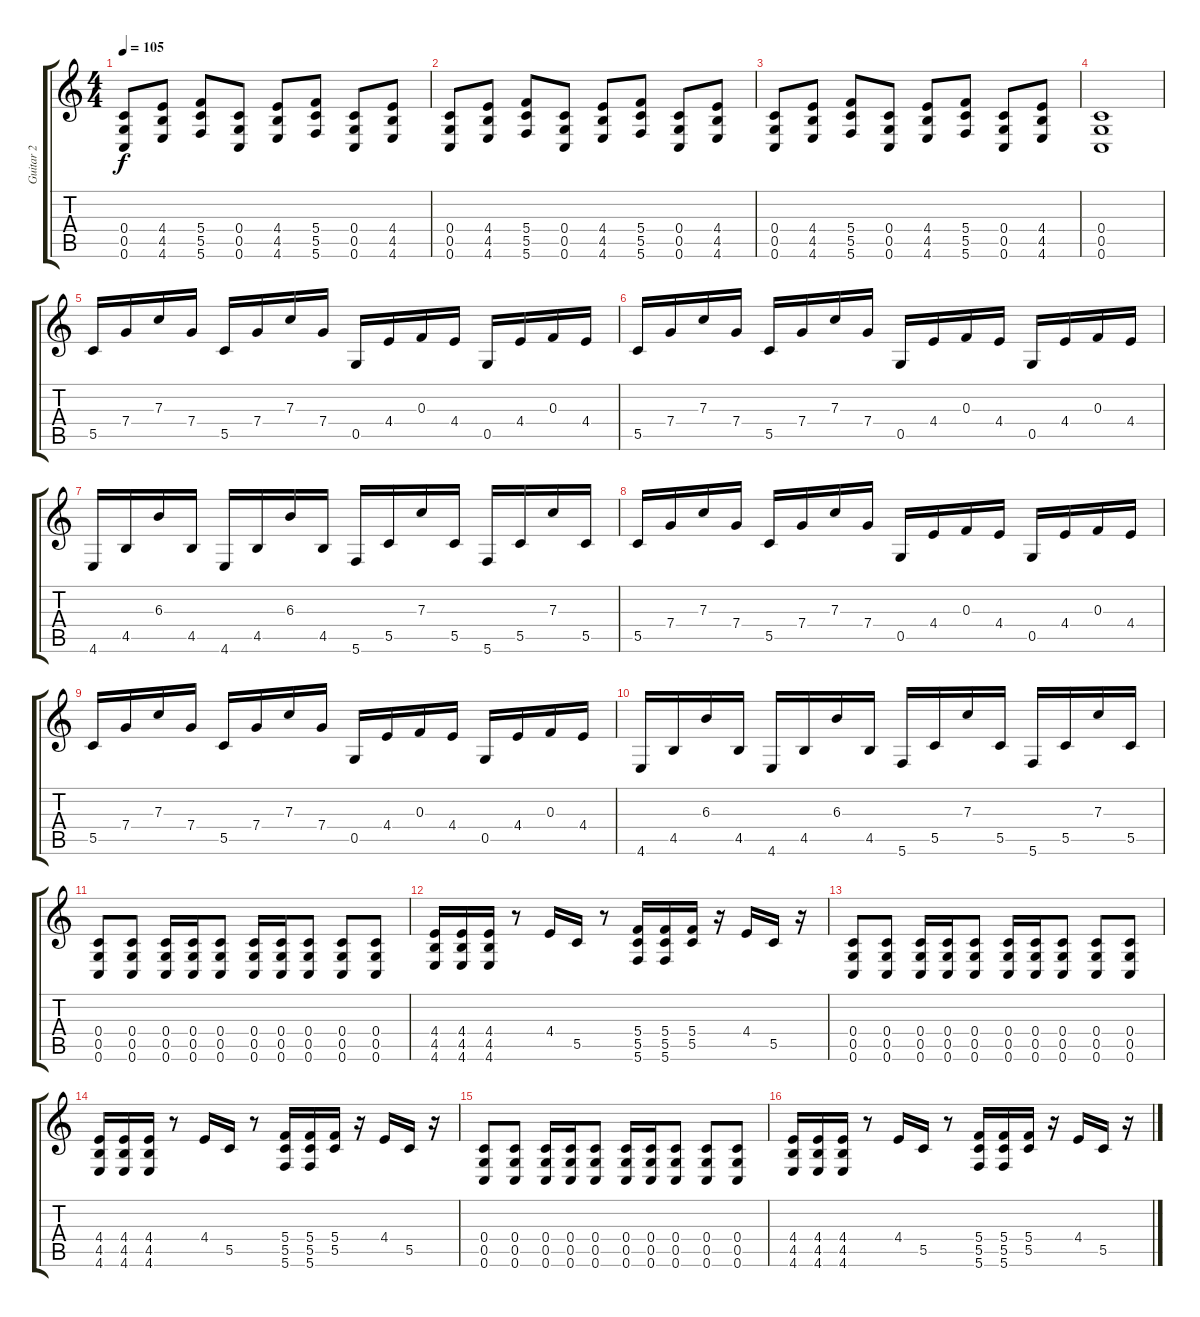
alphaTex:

\track ("Guitar 2" "Guitar 2") {instrument distortionguitar}
\staff {score tabs}
\tuning (D4 A3 F3 C3 G2 C2) {hide}
\ts (4 4)
\tempo 105
\clef g2
\ks c
(0.4 0.5 0.6).8{dy f} (4.4 4.5 4.6).8 (5.4 5.5 5.6).8 (0.4 0.5 0.6).8 (4.4 4.5 4.6).8 (5.4 5.5 5.6).8 (0.4 0.5 0.6).8 (4.4 4.5 4.6).8 |
(0.4 0.5 0.6).8 (4.4 4.5 4.6).8 (5.4 5.5 5.6).8 (0.4 0.5 0.6).8 (4.4 4.5 4.6).8 (5.4 5.5 5.6).8 (0.4 0.5 0.6).8 (4.4 4.5 4.6).8 |
(0.4 0.5 0.6).8 (4.4 4.5 4.6).8 (5.4 5.5 5.6).8 (0.4 0.5 0.6).8 (4.4 4.5 4.6).8 (5.4 5.5 5.6).8 (0.4 0.5 0.6).8 (4.4 4.5 4.6).8 |
(0.4 0.5 0.6).1 |
5.5.16{instrument electricguitarclean} 7.4.16 7.3.16 7.4.16 5.5.16 7.4.16 7.3.16 7.4.16 0.5.16 4.4.16 0.3.16 4.4.16 0.5.16 4.4.16 0.3.16 4.4.16 |
5.5.16 7.4.16 7.3.16 7.4.16 5.5.16 7.4.16 7.3.16 7.4.16 0.5.16 4.4.16 0.3.16 4.4.16 0.5.16 4.4.16 0.3.16 4.4.16 |
4.6.16 4.5.16 6.3.16 4.5.16 4.6.16 4.5.16 6.3.16 4.5.16 5.6.16 5.5.16 7.3.16 5.5.16 5.6.16 5.5.16 7.3.16 5.5.16 |
5.5.16 7.4.16 7.3.16 7.4.16 5.5.16 7.4.16 7.3.16 7.4.16 0.5.16 4.4.16 0.3.16 4.4.16 0.5.16 4.4.16 0.3.16 4.4.16 |
5.5.16 7.4.16 7.3.16 7.4.16 5.5.16 7.4.16 7.3.16 7.4.16 0.5.16 4.4.16 0.3.16 4.4.16 0.5.16 4.4.16 0.3.16 4.4.16 |
4.6.16 4.5.16 6.3.16 4.5.16 4.6.16 4.5.16 6.3.16 4.5.16 5.6.16 5.5.16 7.3.16 5.5.16 5.6.16 5.5.16 7.3.16 5.5.16 |
(0.4 0.5 0.6).8 (0.4 0.5 0.6).8 (0.4 0.5 0.6).16 (0.4 0.5 0.6).16 (0.4 0.5 0.6).8 (0.4 0.5 0.6).16 (0.4 0.5 0.6).16 (0.4 0.5 0.6).8 (0.4 0.5 0.6).8 (0.4 0.5 0.6).8 |
(4.4 4.5 4.6).16 (4.4 4.5 4.6).16 (4.4 4.5 4.6).16 r.8 4.4.16 5.5.16 r.8 (5.4 5.5 5.6).16 (5.4 5.5 5.6).16 (5.4 5.5).16 r.16 4.4.16 5.5.16 r.16 |
(0.4 0.5 0.6).8 (0.4 0.5 0.6).8 (0.4 0.5 0.6).16 (0.4 0.5 0.6).16 (0.4 0.5 0.6).8 (0.4 0.5 0.6).16 (0.4 0.5 0.6).16 (0.4 0.5 0.6).8 (0.4 0.5 0.6).8 (0.4 0.5 0.6).8 |
(4.4 4.5 4.6).16 (4.4 4.5 4.6).16 (4.4 4.5 4.6).16 r.8 4.4.16 5.5.16 r.8 (5.4 5.5 5.6).16 (5.4 5.5 5.6).16 (5.4 5.5).16 r.16 4.4.16 5.5.16 r.16 |
(0.4 0.5 0.6).8 (0.4 0.5 0.6).8 (0.4 0.5 0.6).16 (0.4 0.5 0.6).16 (0.4 0.5 0.6).8 (0.4 0.5 0.6).16 (0.4 0.5 0.6).16 (0.4 0.5 0.6).8 (0.4 0.5 0.6).8 (0.4 0.5 0.6).8 |
(4.4 4.5 4.6).16 (4.4 4.5 4.6).16 (4.4 4.5 4.6).16 r.8 4.4.16 5.5.16 r.8 (5.4 5.5 5.6).16 (5.4 5.5 5.6).16 (5.4 5.5).16 r.16 4.4.16 5.5.16 r.16
